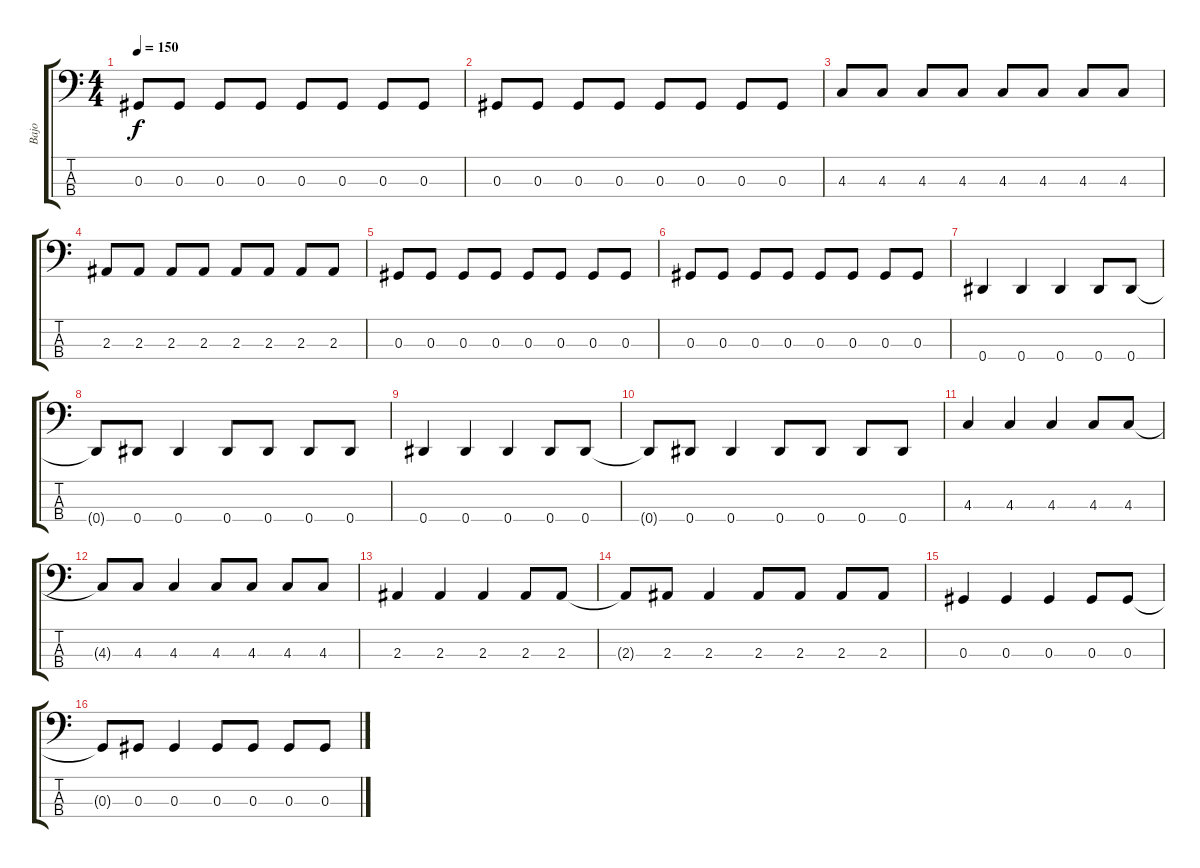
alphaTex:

\track ("Bajo" "Bajo") {instrument electricbasspick}
\staff {score tabs}
\tuning (Gb2 Db2 Ab1 Eb1) {hide}
\ts (4 4)
\tempo 150
\clef f4
\ks c
0.3.8{dy f} 0.3.8 0.3.8 0.3.8 0.3.8 0.3.8 0.3.8 0.3.8 |
0.3.8 0.3.8 0.3.8 0.3.8 0.3.8 0.3.8 0.3.8 0.3.8 |
4.3.8 4.3.8 4.3.8 4.3.8 4.3.8 4.3.8 4.3.8 4.3.8 |
2.3.8 2.3.8 2.3.8 2.3.8 2.3.8 2.3.8 2.3.8 2.3.8 |
0.3.8 0.3.8 0.3.8 0.3.8 0.3.8 0.3.8 0.3.8 0.3.8 |
0.3.8 0.3.8 0.3.8 0.3.8 0.3.8 0.3.8 0.3.8 0.3.8 |
0.4.4 0.4.4 0.4.4 0.4.8 0.4.8 |
0.4{t}.8 0.4.8 0.4.4 0.4.8 0.4.8 0.4.8 0.4.8 |
0.4.4 0.4.4 0.4.4 0.4.8 0.4.8 |
0.4{t}.8 0.4.8 0.4.4 0.4.8 0.4.8 0.4.8 0.4.8 |
4.3.4 4.3.4 4.3.4 4.3.8 4.3.8 |
4.3{t}.8 4.3.8 4.3.4 4.3.8 4.3.8 4.3.8 4.3.8 |
2.3.4 2.3.4 2.3.4 2.3.8 2.3.8 |
2.3{t}.8 2.3.8 2.3.4 2.3.8 2.3.8 2.3.8 2.3.8 |
0.3.4 0.3.4 0.3.4 0.3.8 0.3.8 |
0.3{t}.8 0.3.8 0.3.4 0.3.8 0.3.8 0.3.8 0.3.8
